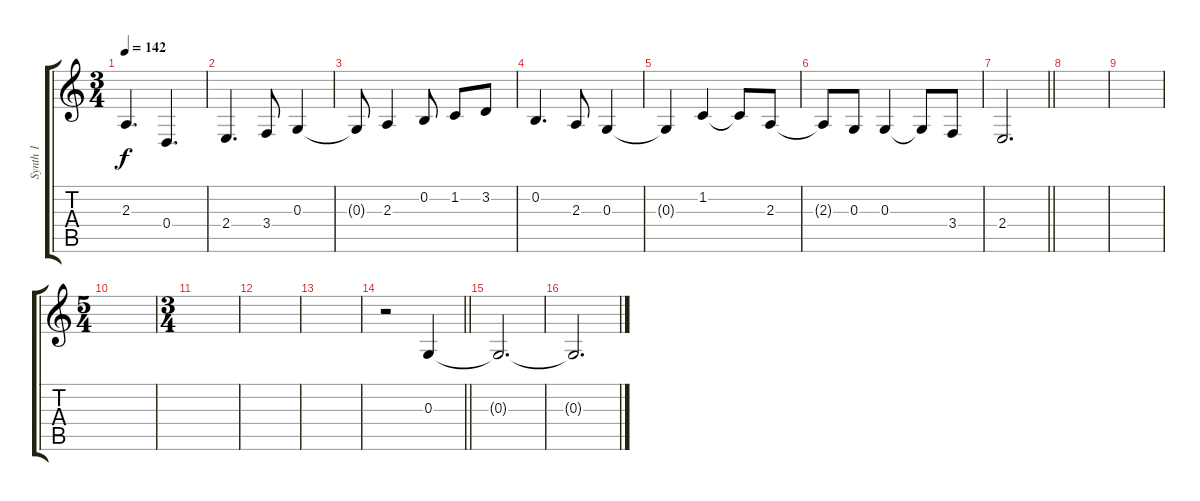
\track ("Synth 1" "Synth 1") {instrument lead2sawtooth}
\staff {score tabs}
\tuning (E4 B3 G3 D3 A2 E2) {hide}
\ts (3 4)
\tempo 142
\clef g2
\ks c
2.3.4{d dy f} 0.4.4{d} |
2.4.4{d} 3.4.8 0.3.4 |
0.3{t}.8 2.3.4 0.2.8 1.2.8 3.2.8 |
0.2.4{d} 2.3.8 0.3.4 |
0.3{t}.4 1.2.4 1.2{t}.8 2.3.8 |
2.3{t}.8 0.3.8 0.3.4 0.3{t}.8 3.4.8 |
\barLineRight lightlight
2.4.2{d} |
|
|
\ts (5 4)
|
\ts (3 4)
|
|
|
\barLineRight lightlight
r.2 0.3.4 |
0.3{t}.2{d} |
0.3{t}.2{d}
